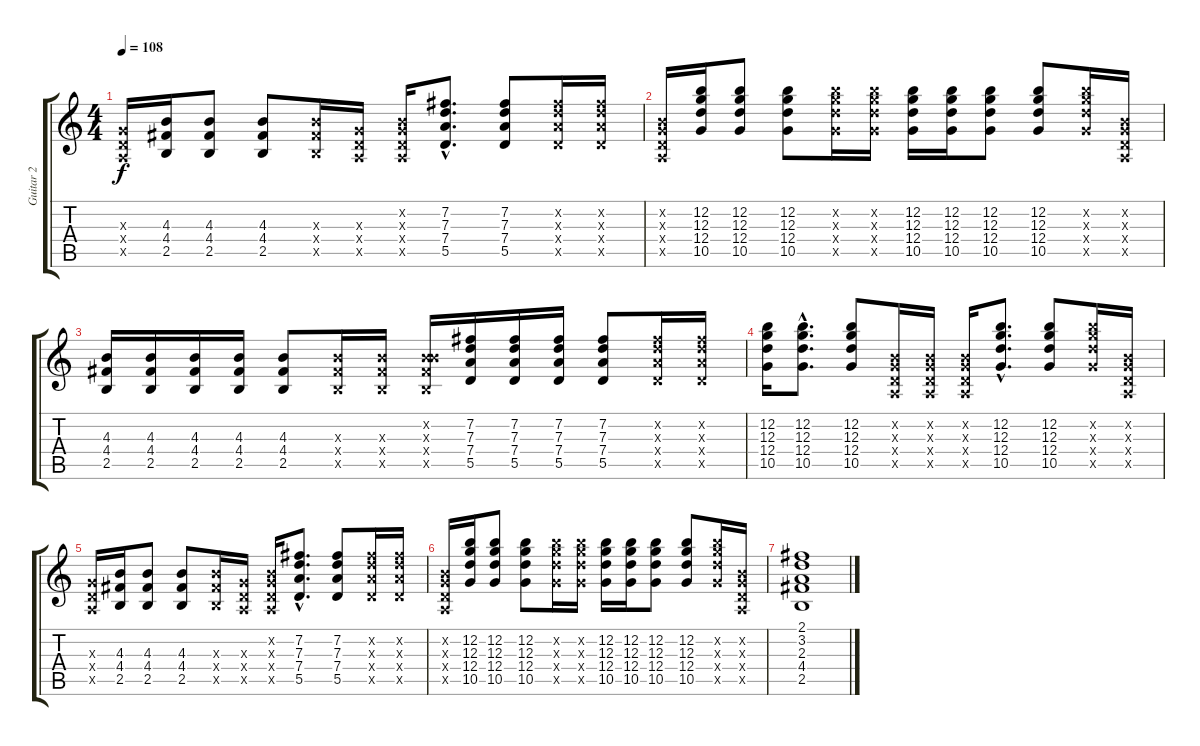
\track ("Guitar 2" "Guitar 2") {instrument acousticguitarsteel}
\staff {score tabs}
\tuning (E4 B3 G3 D3 A2 E2) {hide}
\ts (4 4)
\tempo 108
\clef g2
\ks c
(0.3{x} 0.4{x} 0.5{x}).16{dy f} (4.3 4.4 2.5).16 (4.3 4.4 2.5).8 (4.3 4.4 2.5).8 (4.3{x} 4.4{x} 2.5{x}).16 (0.3{x} 0.4{x} 0.5{x}).16 (0.2{x} 0.3{x} 0.4{x} 0.5{x}).16 (7.2{hac} 7.3{hac} 7.4{hac} 5.5{hac}).8{d} (7.2 7.3 7.4 5.5).8 (7.2{x} 7.3{x} 7.4{x} 5.5{x}).16 (7.2{x} 7.3{x} 7.4{x} 5.5{x}).16 |
(0.2{x} 0.3{x} 0.4{x} 0.5{x}).16 (12.2 12.3 12.4 10.5).16 (12.2 12.3 12.4 10.5).8 (12.2 12.3 12.4 10.5).8 (12.2{x} 12.3{x} 12.4{x} 10.5{x}).16 (12.2{x} 12.3{x} 12.4{x} 10.5{x}).16 (12.2 12.3 12.4 10.5).16 (12.2 12.3 12.4 10.5).16 (12.2 12.3 12.4 10.5).8 (12.2 12.3 12.4 10.5).8 (12.2{x} 12.3{x} 12.4{x} 10.5{x}).16 (0.2{x} 0.3{x} 0.4{x} 0.5{x}).16 |
(4.3 4.4 2.5).16 (4.3 4.4 2.5).16 (4.3 4.4 2.5).16 (4.3 4.4 2.5).16 (4.3 4.4 2.5).8 (4.3{x} 4.4{x} 2.5{x}).16 (4.3{x} 4.4{x} 2.5{x}).16 (0.2{x} 4.3{x} 4.4{x} 2.5{x}).16 (7.2 7.3 7.4 5.5).16 (7.2 7.3 7.4 5.5).16 (7.2 7.3 7.4 5.5).16 (7.2 7.3 7.4 5.5).8 (7.2{x} 7.3{x} 7.4{x} 5.5{x}).16 (7.2{x} 7.3{x} 7.4{x} 5.5{x}).16 |
(12.2 12.3 12.4 10.5).16 (12.2{hac} 12.3{hac} 12.4{hac} 10.5{hac}).8{d} (12.2 12.3 12.4 10.5).8 (0.2{x} 0.3{x} 0.4{x} 0.5{x}).16 (0.2{x} 0.3{x} 0.4{x} 0.5{x}).16 (0.2{x} 0.3{x} 0.4{x} 0.5{x}).16 (12.2{hac} 12.3{hac} 12.4{hac} 10.5{hac}).8{d} (12.2 12.3 12.4 10.5).8 (12.2{x} 12.3{x} 12.4{x} 10.5{x}).16 (0.2{x} 0.3{x} 0.4{x} 0.5{x}).16 |
(0.3{x} 0.4{x} 0.5{x}).16 (4.3 4.4 2.5).16 (4.3 4.4 2.5).8 (4.3 4.4 2.5).8 (4.3{x} 4.4{x} 2.5{x}).16 (0.3{x} 0.4{x} 0.5{x}).16 (0.2{x} 0.3{x} 0.4{x} 0.5{x}).16 (7.2{hac} 7.3{hac} 7.4{hac} 5.5{hac}).8{d} (7.2 7.3 7.4 5.5).8 (7.2{x} 7.3{x} 7.4{x} 5.5{x}).16 (7.2{x} 7.3{x} 7.4{x} 5.5{x}).16 |
(0.2{x} 0.3{x} 0.4{x} 0.5{x}).16 (12.2 12.3 12.4 10.5).16 (12.2 12.3 12.4 10.5).8 (12.2 12.3 12.4 10.5).8 (12.2{x} 12.3{x} 12.4{x} 10.5{x}).16 (12.2{x} 12.3{x} 12.4{x} 10.5{x}).16 (12.2 12.3 12.4 10.5).16 (12.2 12.3 12.4 10.5).16 (12.2 12.3 12.4 10.5).8 (12.2 12.3 12.4 10.5).8 (12.2{x} 12.3{x} 12.4{x} 10.5{x}).16 (0.2{x} 0.3{x} 0.4{x} 0.5{x}).16 |
(2.1 3.2 2.3 4.4 2.5).1
